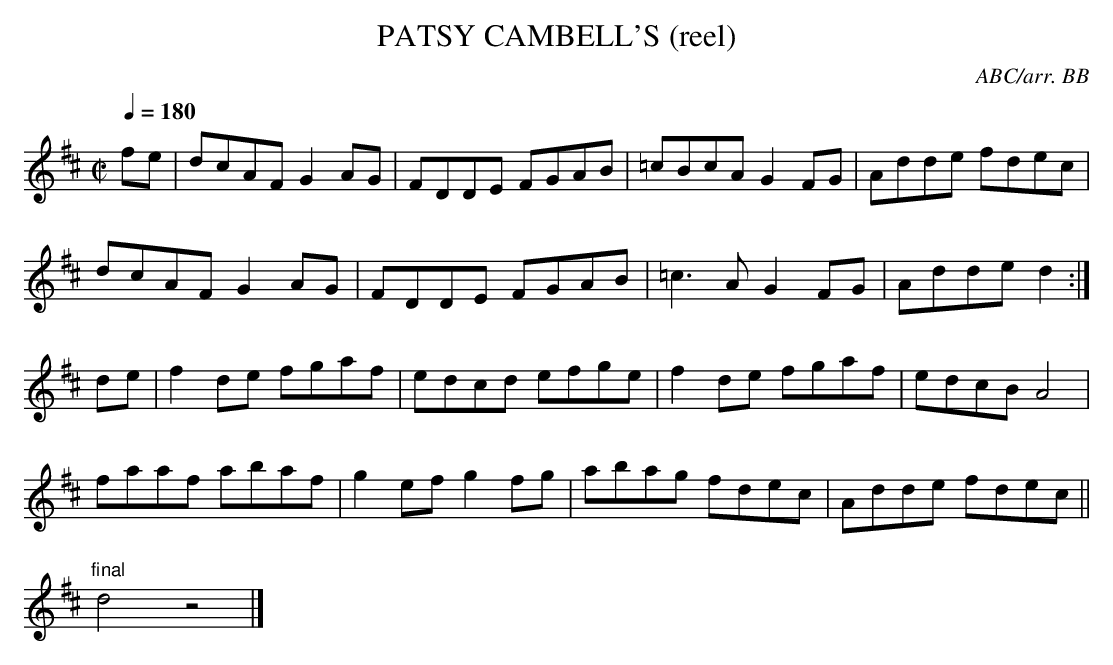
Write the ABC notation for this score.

X:1
T:PATSY CAMBELL'S (reel)
C:ABC/arr. BB
Q:1/4=180
M:C|
K:D % transposed from A
fe|dcAF G2 AG|FDDE FGAB|=cBcA G2 FG|Adde fdec|
dcAF G2 AG| FDDE FGAB|=c3A G2 FG|Adde d2 :|
de|f2 de fgaf|edcd efge|f2 de fgaf|edcB A4|
faaf abaf|g2 ef g2fg|abag fdec|Adde fdec||
"final"d4z4|]
